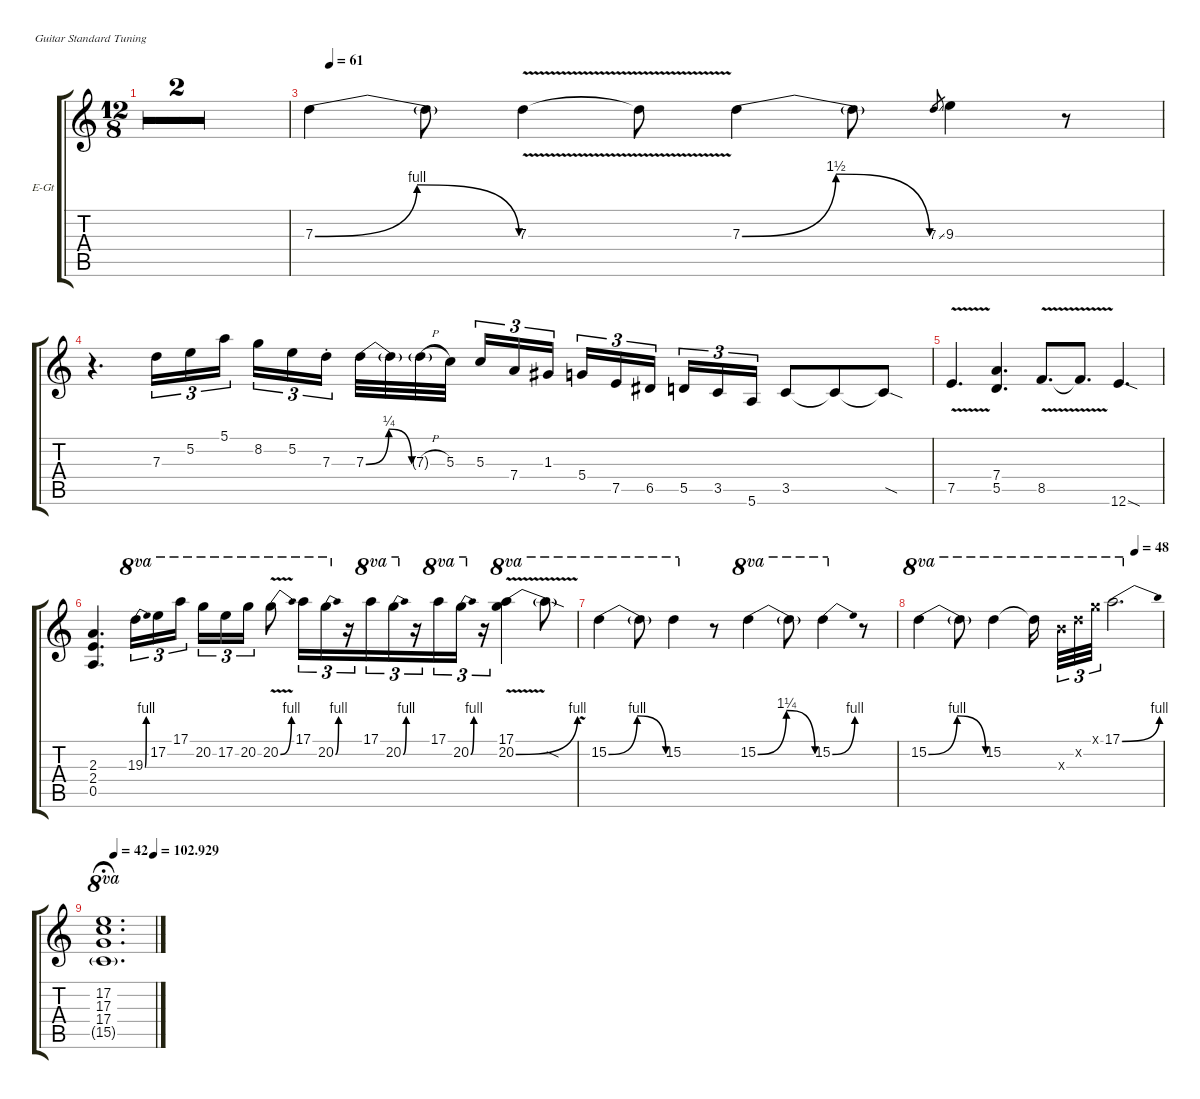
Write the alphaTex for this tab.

\hideDynamics
\bracketExtendMode groupsimilarinstruments
\firstSystemTrackNameOrientation horizontal
\otherSystemsTrackNameOrientation horizontal
\track ("Guitar 1" "E-Gt") {multiBarRest instrument distortionguitar}
\staff {score tabs}
\tuning (E4 B3 G3 D3 A2 E2)
\ts (12 8)
\tempo 66
\clef g2
\ks c
r.1{d dy f} |
r.1{d} |
\tempo (61 0.025)
7.3{be (bendrelease 0 0 53.4 4 53.4 4 59.4 0)}.4 7.3{t}.8 7.3{v}.4 7.3{t}.8 7.3{be (bendrelease 0 0 39 6 40.8 6 51 0)}.4 7.3{t}.8 7.3{ss}.8{gr} 9.3.4 r.8 |
r.4{d} 7.3.16{tu (3 2)} 5.2.16{tu (3 2)} 5.1.16{tu (3 2)} 8.2.16{tu (3 2)} 5.2.16{tu (3 2)} 7.3{st}.16{tu (3 2)} 7.3{be (bendrelease 0 0 24.599999999999998 1 25.2 1 50.4 0)}.32 7.3{t}.32 7.3{h g}.32{legatoorigin} 5.3.32 5.3.16{tu (3 2)} 7.4.16{tu (3 2)} 1.3.16{tu (3 2)} 5.4.16{tu (3 2)} 7.5.16{tu (3 2)} 6.5.16{tu (3 2)} 5.5.16{tu (3 2)} 3.5.16{tu (3 2)} 5.6.16{tu (3 2)} 3.5.8 3.5{t}.8 3.5{sod t}.8 |
\scale
0.359758 7.5{v}.4{d beam merge} (5.5 7.4).4{d beam merge} 8.5{v}.8{d beam merge} 8.5{t}.8{d beam merge} 12.6{sod}.4{d} |
\scale
0.640365 (0.5 2.4 2.3).4{d} 19.3{be (bend 0 0 24 4)}.16{tu (3 2) ot 8va} 17.2.16{tu (3 2) ot 8va} 17.1.16{tu (3 2) ot 8va} 20.2.16{tu (3 2) ot 8va} 17.2.16{tu (3 2) ot 8va} 20.2.16{tu (3 2) ot 8va} 20.2{be (bend 0 0 25.8 4) v}.8{ot 8va} 17.1.16{tu (3 2) ot 8va beam merge} 20.2{be (bend 0 0 32.4 4)}.16{tu (3 2) ot 8va beam merge} r.16{tu (3 2) beam merge} 17.1.16{tu (3 2) ot 8va beam merge} 20.2{be (bend 0 0 32.4 4)}.16{tu (3 2) ot 8va beam merge} r.16{tu (3 2) beam merge} 17.1.16{tu (3 2) ot 8va beam merge} 20.2{be (bend 0 0 32.4 4)}.16{tu (3 2) ot 8va beam merge} r.16{tu (3 2)} (17.1{v} 20.2{be (bend 0 0 30 4) v}).4{ot 8va} 20.2{v sod t}.8{ot 8va} |
\scale
0.388655 15.2{be (bendrelease 0 0 43.199999999999996 4 45 4 53.4 0)}.4{ot 8va} 15.2{t}.8{ot 8va} 15.2.4{ot 8va} r.8 15.2{be (bendrelease 0 0 21 5 27 5 46.199999999999996 0)}.4{ot 8va} 15.2{t}.8{ot 8va} 15.2{be (bend 0 0 4.8 4)}.4{ot 8va} r.8 |
\tempo (48 0.890244)
\scale
0.397278 15.2{be (bendrelease 0 0 43.199999999999996 4 45 4 53.4 0)}.4{ot 8va} 15.2{t}.8{ot 8va} 15.2.4{ot 8va} 15.2{t}.16{ot 8va} 16.3{x}.32{tu (3 2) ot 8va} 15.2{x}.32{tu (3 2) ot 8va} 15.1{x}.32{tu (3 2) ot 8va} 17.1{be (bend 0 0 28.2 4)}.2{d ot 8va} |
\tempo (42 0.219512)
\tempo (102.929 0.975)
\scale
0.214364 (17.2 17.3 17.4 15.5{g}).1{d ot 8va fermata (medium 0.51)}
